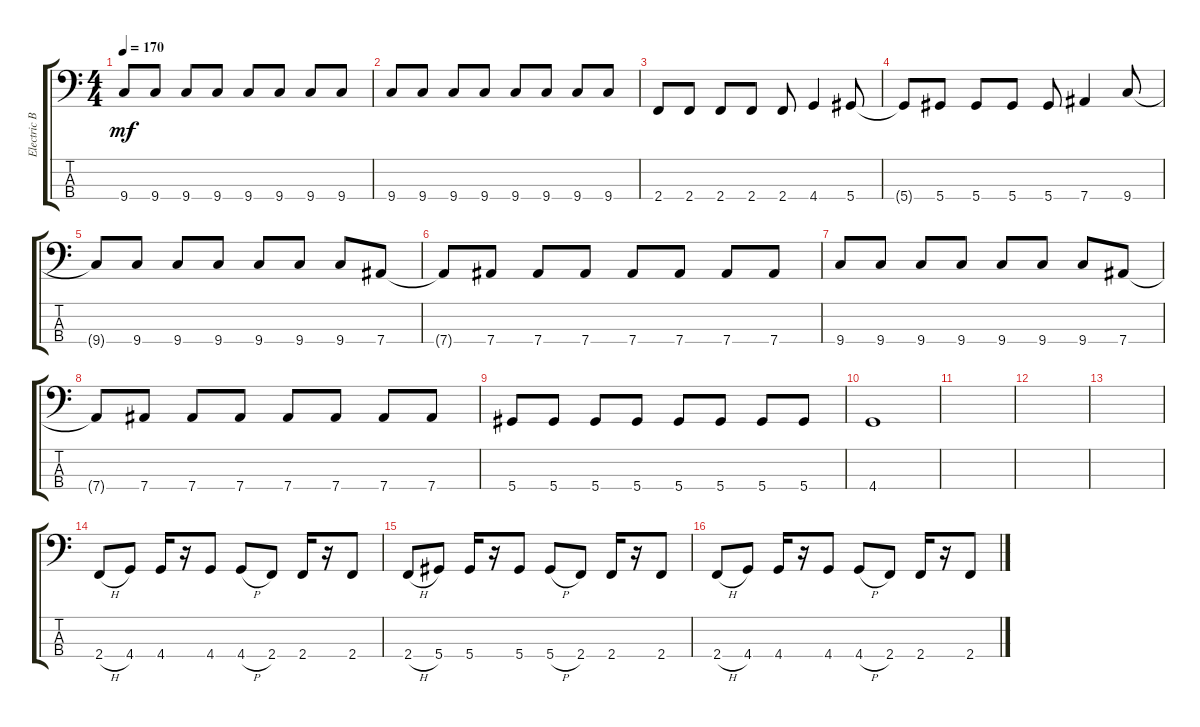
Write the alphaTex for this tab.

\track ("Electric Bass" "Electric B") {instrument electricbassfinger}
\staff {score tabs}
\tuning (Gb2 Db2 Ab1 Eb1) {hide}
\ts (4 4)
\tempo 170
\clef f4
\ks c
9.4{t}.8{dy mf} 9.4.8 9.4.8 9.4.8 9.4.8 9.4.8 9.4.8 9.4.8 |
9.4.8 9.4.8 9.4.8 9.4.8 9.4.8 9.4.8 9.4.8 9.4.8 |
2.4.8 2.4.8 2.4.8 2.4.8 2.4.8 4.4.4 5.4.8 |
5.4{t}.8 5.4.8 5.4.8 5.4.8 5.4.8 7.4.4 9.4.8 |
9.4{t}.8 9.4.8 9.4.8 9.4.8 9.4.8 9.4.8 9.4.8 7.4.8 |
7.4{t}.8 7.4.8 7.4.8 7.4.8 7.4.8 7.4.8 7.4.8 7.4.8 |
9.4.8 9.4.8 9.4.8 9.4.8 9.4.8 9.4.8 9.4.8 7.4.8 |
7.4{t}.8 7.4.8 7.4.8 7.4.8 7.4.8 7.4.8 7.4.8 7.4.8 |
5.4.8 5.4.8 5.4.8 5.4.8 5.4.8 5.4.8 5.4.8 5.4.8 |
4.4.1 |
|
|
|
\section ("" "")
2.4{h}.8 4.4.8 4.4.16 r.16 4.4.8 4.4{h}.8 2.4.8 2.4.16 r.16 2.4.8 |
2.4{h}.8 5.4.8 5.4.16 r.16 5.4.8 5.4{h}.8 2.4.8 2.4.16 r.16 2.4.8 |
2.4{h}.8 4.4.8 4.4.16 r.16 4.4.8 4.4{h}.8 2.4.8 2.4.16 r.16 2.4.8
